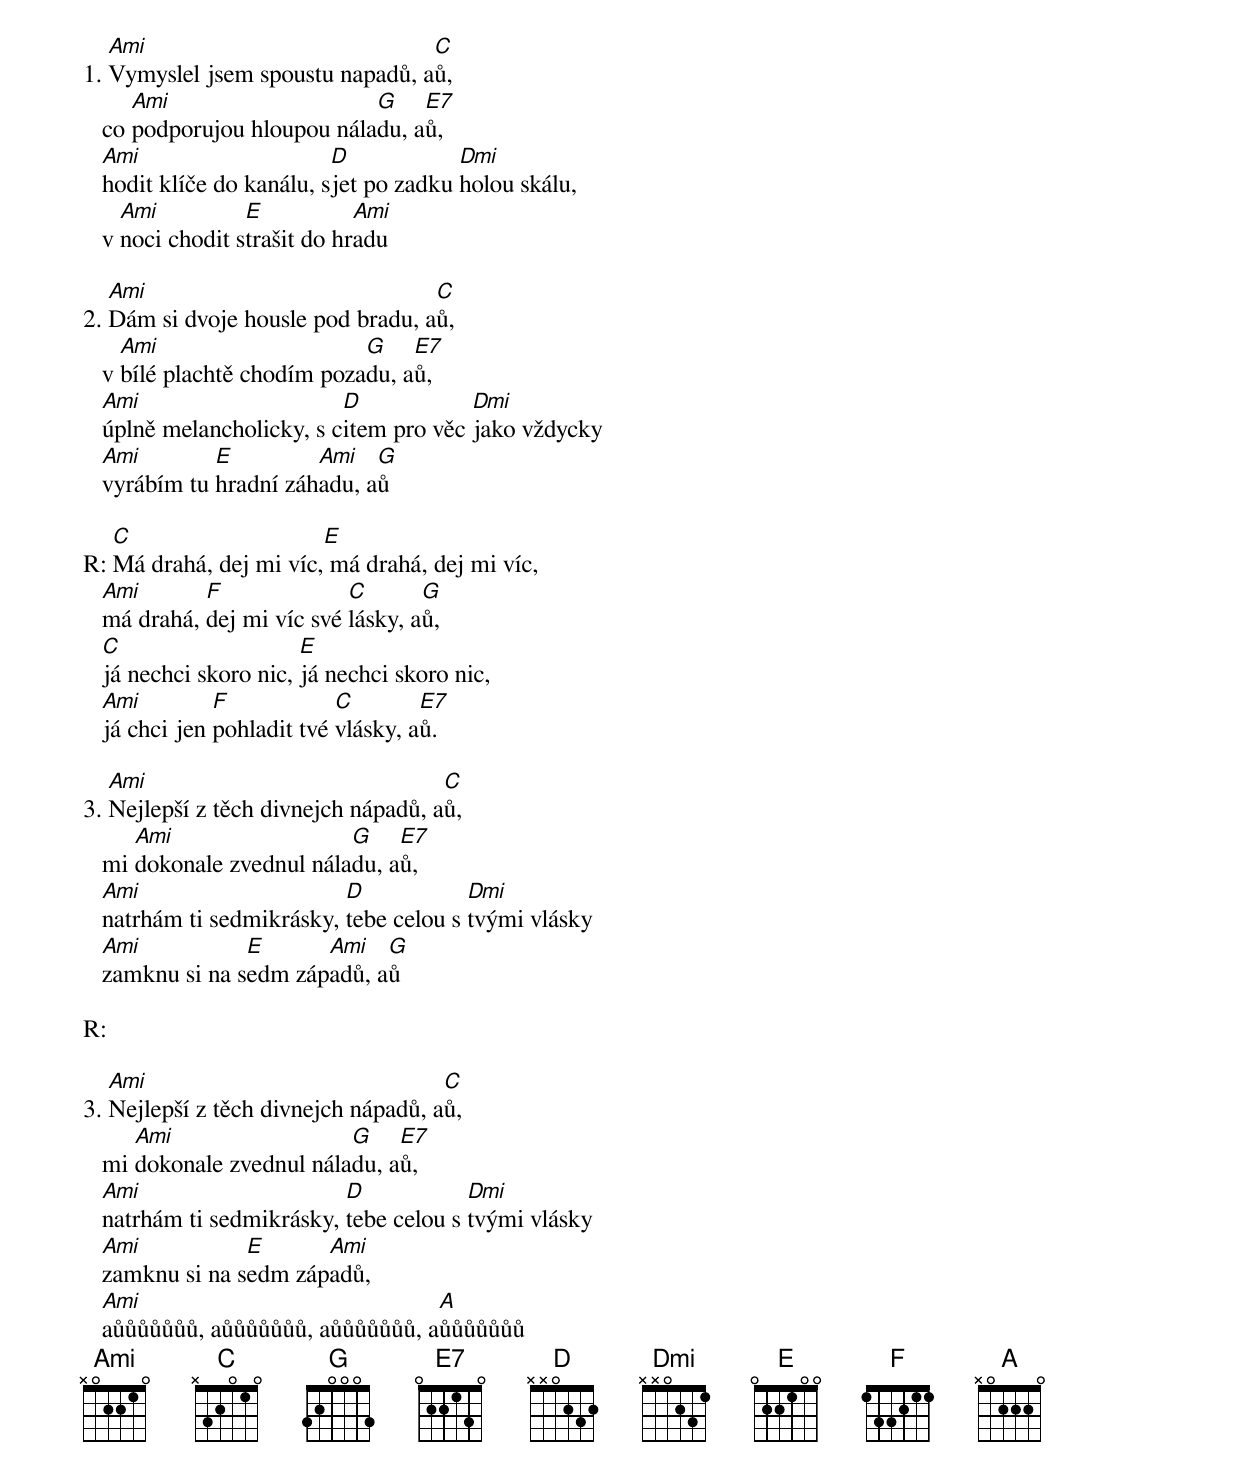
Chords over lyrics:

   Ami                            C
1. Vymyslel jsem spoustu napadů, aů,
      Ami                    G    E7
   co podporujou hloupou náladu, aů,
   Ami                     D            Dmi
   hodit klíče do kanálu, sjet po zadku holou skálu,
     Ami          E           Ami
   v noci chodit strašit do hradu

   Ami                             C
2. Dám si dvoje housle pod bradu, aů,
     Ami                     G    E7
   v bílé plachtě chodím pozadu, aů,
   Ami                     D            Dmi
   úplně melancholicky, s citem pro věc jako vždycky
   Ami        E         Ami   G
   vyrábím tu hradní záhadu, aů

   C                    E
R: Má drahá, dej mi víc, má drahá, dej mi víc,
   Ami       F              C       G
   má drahá, dej mi víc své lásky, aů,
   C                    E
   já nechci skoro nic, já nechci skoro nic,
   Ami         F            C        E7
   já chci jen pohladit tvé vlásky, aů.

   Ami                               C
3. Nejlepší z těch divnejch nápadů, aů,
      Ami                  G    E7
   mi dokonale zvednul náladu, aů,
   Ami                     D            Dmi
   natrhám ti sedmikrásky, tebe celou s tvými vlásky
   Ami           E      Ami   G
   zamknu si na sedm západů, aů

R:

   Ami                               C
3. Nejlepší z těch divnejch nápadů, aů,
      Ami                  G    E7
   mi dokonale zvednul náladu, aů,
   Ami                     D            Dmi
   natrhám ti sedmikrásky, tebe celou s tvými vlásky
   Ami           E      Ami
   zamknu si na sedm západů,
   Ami                            A
   aůůůůůůů, aůůůůůůů, aůůůůůůů, aůůůůůůů
